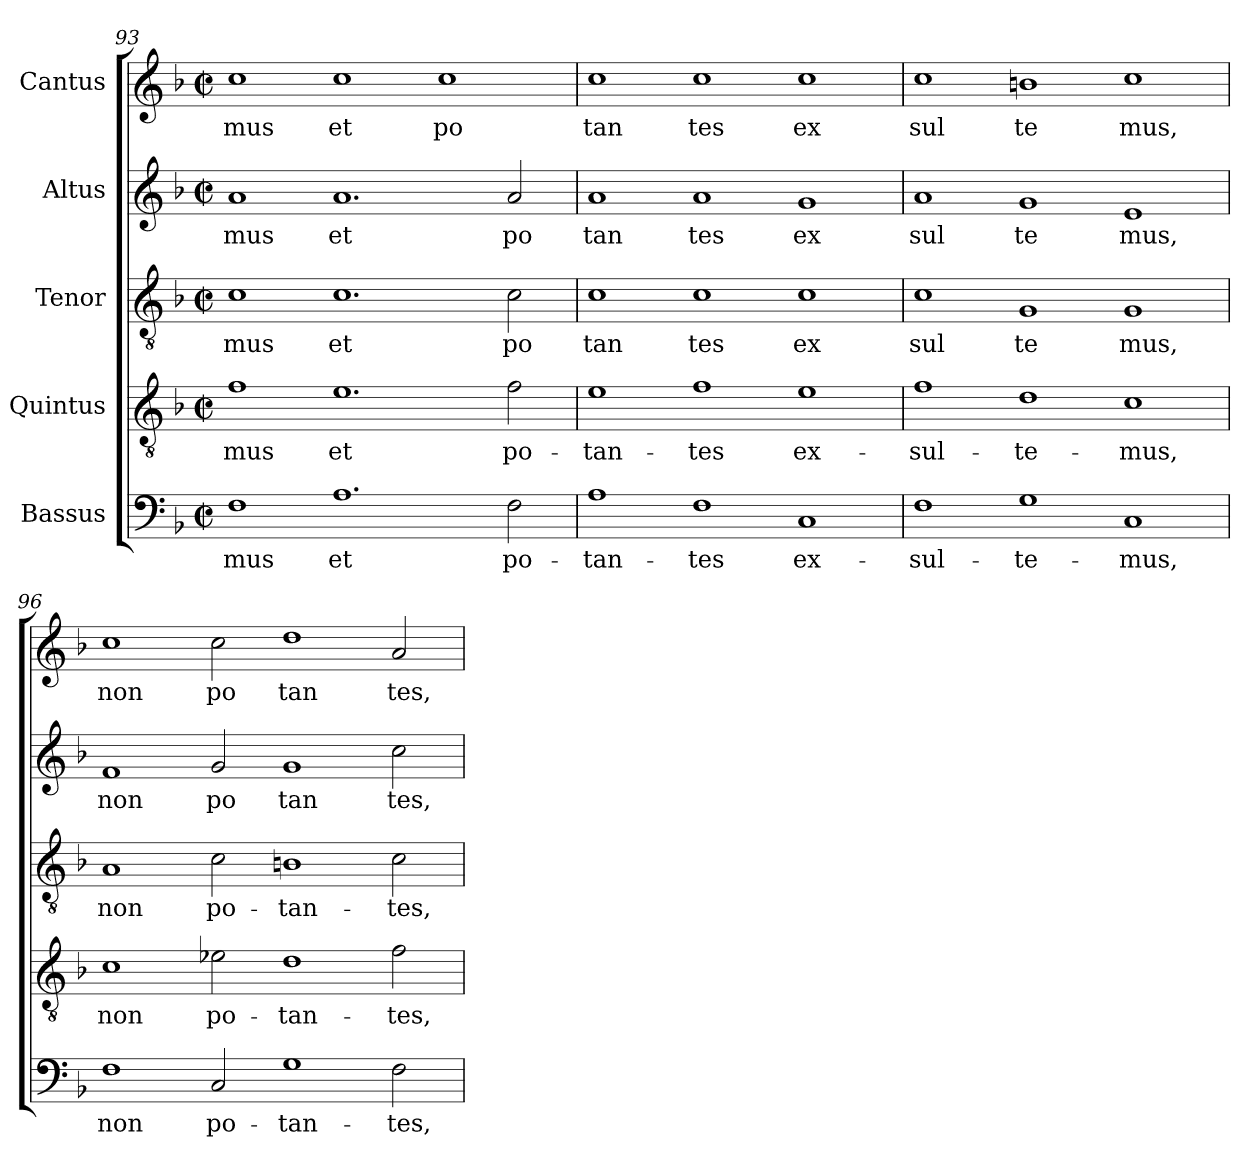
**kern	**text	**kern	**text	**kern	**text	**kern	**text	**kern	**text
*part5	*part5	*part4	*part4	*part3	*part3	*part2	*part2	*part1	*part1
*staff5	*staff5	*staff4	*staff4	*staff3	*staff3	*staff2	*staff2	*staff1	*staff1
*I"Bassus	*	*I"Quintus	*	*I"Tenor	*	*I"Altus	*	*I"Cantus	*
*clefF4	*	*clefGv2	*	*clefGv2	*	*clefG2	*	*clefG2	*
*k[b-]	*	*k[b-]	*	*k[b-]	*	*k[b-]	*	*k[b-]	*
*F:	*	*F:	*	*F:	*	*F:	*	*F:	*
*M2/2	*	*M2/2	*	*M2/2	*	*M2/2	*	*M2/2	*
*met(c|)	*	*met(c|)	*	*met(c|)	*	*met(c|)	*	*met(c|)	*
=93	=93	=93	=93	=93	=93	=93	=93	=93	=93
!	!LO:LY:b:cj	!	!LO:LY:b:cj	!	!LO:LY:b:cj	!	!LO:LY:b:cj	!	!LO:LY:b:cj
1F	-mus	1f	-mus	1c	mus	1a	mus	1cc	mus
!	!LO:LY:b:cj	!	!LO:LY:b:cj	!	!LO:LY:b:cj	!	!LO:LY:b:cj	!	!LO:LY:b:cj
1.A	et	1.e	et	1.c	et	1.a	et	1cc	et
!	!	!	!	!	!	!	!	!	!LO:LY:b:cj
.	.	.	.	.	.	.	.	1cc	po
!	!LO:LY:b:cj	!	!LO:LY:b:cj	!	!LO:LY:b:cj	!	!LO:LY:b:cj	!	!
2F\	po-	2f\	po-	2c\	po	2a/	po	.	.
=94	=94	=94	=94	=94	=94	=94	=94	=94	=94
!	!LO:LY:b:cj	!	!LO:LY:b:cj	!	!LO:LY:b:cj	!	!LO:LY:b:cj	!	!LO:LY:b:cj
1A	-tan-	1e	-tan-	1c	tan	1a	tan	1cc	tan
!	!LO:LY:b:cj	!	!LO:LY:b:cj	!	!LO:LY:b:cj	!	!LO:LY:b:cj	!	!LO:LY:b:cj
1F	-tes	1f	-tes	1c	tes	1a	tes	1cc	tes
!	!LO:LY:b:cj	!	!LO:LY:b:cj	!	!LO:LY:b:cj	!	!LO:LY:b:cj	!	!LO:LY:b:cj
1C	ex-	1e	ex-	1c	ex	1g	ex	1cc	ex
=95	=95	=95	=95	=95	=95	=95	=95	=95	=95
!	!LO:LY:b:cj	!	!LO:LY:b:cj	!	!LO:LY:b:cj	!	!LO:LY:b:cj	!	!LO:LY:b:cj
1F	-sul-	1f	-sul-	1c	sul	1a	sul	1cc	sul
!	!LO:LY:b:cj	!	!LO:LY:b:cj	!	!LO:LY:b:cj	!	!LO:LY:b:cj	!	!LO:LY:b:cj
1G	-te-	1d	-te-	1G	te	1g	te	1bn	te
!	!LO:LY:b:cj	!	!LO:LY:b:cj	!	!LO:LY:b:cj	!	!LO:LY:b:cj	!	!LO:LY:b:cj
1C	-mus,	1c	-mus,	1G	mus,	1e	mus,	1cc	mus,
!!LO:LB:g=z
=96	=96	=96	=96	=96	=96	=96	=96	=96	=96
!	!LO:LY:b:cj	!	!LO:LY:b:cj	!	!LO:LY:b:cj	!	!LO:LY:b:cj	!	!LO:LY:b:cj
1F	non	1c	non	1A	non	1f	non	1cc	non
!	!LO:LY:b:cj	!	!LO:LY:b:cj	!	!LO:LY:b:cj	!	!LO:LY:b:cj	!	!LO:LY:b:cj
2C/	po-	2e-X\	po-	2c\	po-	2g/	po	2cc\	po
!	!LO:LY:b:cj	!	!LO:LY:b:cj	!	!LO:LY:b:cj	!	!LO:LY:b:cj	!	!LO:LY:b:cj
1G	-tan-	1d	-tan-	1Bn	-tan-	1g	tan	1dd	tan
!	!LO:LY:b:cj	!	!LO:LY:b:cj	!	!LO:LY:b:cj	!	!LO:LY:b:cj	!	!LO:LY:b:cj
2F\	-tes,	2f\	-tes,	2c\	-tes,	2cc\	tes,	2a/	tes,
=	=	=	=	=	=	=	=	=	=
*-	*-	*-	*-	*-	*-	*-	*-	*-	*-
